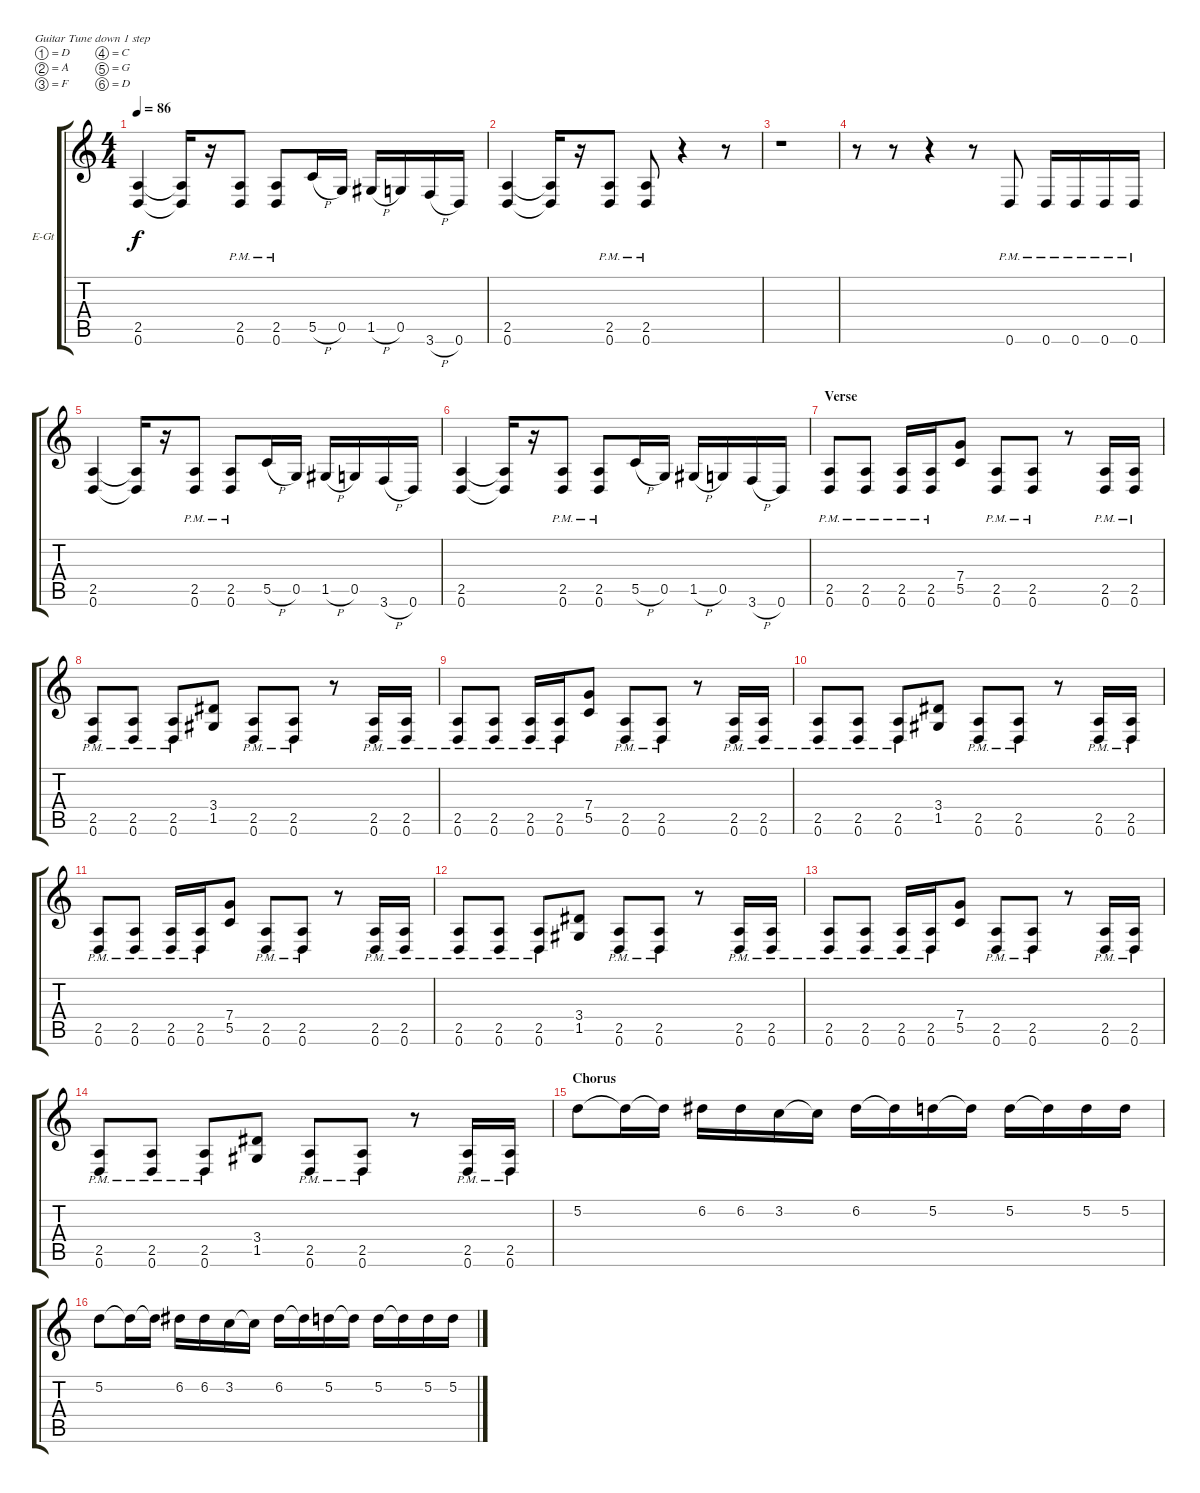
\bracketExtendMode groupsimilarinstruments
\firstSystemTrackNameOrientation horizontal
\otherSystemsTrackNameOrientation horizontal
\track ("Kirk Hammett" "E-Gt") {instrument distortionguitar}
\staff {score tabs}
\tuning (D4 A3 F3 C3 G2 D2)
\ts (4 4)
\tempo 86
\clef g2
\ks c
(2.5 0.6).4{dy f} (2.5{t} 0.6{t}).16 r.16 (2.5{pm} 0.6{pm}).8 (2.5{pm} 0.6{pm}).8 5.5{h}.16 0.5.16 1.5{h}.16 0.5.16 3.6{h}.16 0.6.16 |
(2.5 0.6).4 (2.5{t} 0.6{t}).16 r.16 (2.5{pm} 0.6{pm}).8 (2.5{pm} 0.6{pm}).8 r.4 r.8 |
r.1 |
r.8 r.8 r.4 r.8 0.6{pm}.8 0.6{pm}.16 0.6{pm}.16 0.6{pm}.16 0.6{pm}.16 |
(2.5 0.6).4 (2.5{t} 0.6{t}).16 r.16 (2.5{pm} 0.6{pm}).8 (2.5{pm} 0.6{pm}).8 5.5{h}.16 0.5.16 1.5{h}.16 0.5.16 3.6{h}.16 0.6.16 |
(2.5 0.6).4 (2.5{t} 0.6{t}).16 r.16 (2.5{pm} 0.6{pm}).8 (2.5{pm} 0.6{pm}).8 5.5{h}.16 0.5.16 1.5{h}.16 0.5.16 3.6{h}.16 0.6.16 |
\section ("" "Verse")
(2.5{pm} 0.6{pm}).8 (2.5{pm} 0.6{pm}).8 (2.5{pm} 0.6{pm}).16 (2.5{pm} 0.6{pm}).16 (7.4 5.5).8 (2.5{pm} 0.6{pm}).8 (2.5{pm} 0.6{pm}).8 r.8 (2.5{pm} 0.6{pm}).16 (2.5{pm} 0.6{pm}).16 |
(2.5{pm} 0.6{pm}).8 (2.5{pm} 0.6{pm}).8 (2.5{pm} 0.6{pm}).8 (3.4 1.5).8 (2.5{pm} 0.6{pm}).8 (2.5{pm} 0.6{pm}).8 r.8 (2.5{pm} 0.6{pm}).16 (2.5{pm} 0.6{pm}).16 |
(2.5{pm} 0.6{pm}).8 (2.5{pm} 0.6{pm}).8 (2.5{pm} 0.6{pm}).16 (2.5{pm} 0.6{pm}).16 (7.4 5.5).8 (2.5{pm} 0.6{pm}).8 (2.5{pm} 0.6{pm}).8 r.8 (2.5{pm} 0.6{pm}).16 (2.5{pm} 0.6{pm}).16 |
(2.5{pm} 0.6{pm}).8 (2.5{pm} 0.6{pm}).8 (2.5{pm} 0.6{pm}).8 (3.4 1.5).8 (2.5{pm} 0.6{pm}).8 (2.5{pm} 0.6{pm}).8 r.8 (2.5{pm} 0.6{pm}).16 (2.5{pm} 0.6{pm}).16 |
(2.5{pm} 0.6{pm}).8 (2.5{pm} 0.6{pm}).8 (2.5{pm} 0.6{pm}).16 (2.5{pm} 0.6{pm}).16 (7.4 5.5).8 (2.5{pm} 0.6{pm}).8 (2.5{pm} 0.6{pm}).8 r.8 (2.5{pm} 0.6{pm}).16 (2.5{pm} 0.6{pm}).16 |
(2.5{pm} 0.6{pm}).8 (2.5{pm} 0.6{pm}).8 (2.5{pm} 0.6{pm}).8 (3.4 1.5).8 (2.5{pm} 0.6{pm}).8 (2.5{pm} 0.6{pm}).8 r.8 (2.5{pm} 0.6{pm}).16 (2.5{pm} 0.6{pm}).16 |
(2.5{pm} 0.6{pm}).8 (2.5{pm} 0.6{pm}).8 (2.5{pm} 0.6{pm}).16 (2.5{pm} 0.6{pm}).16 (7.4 5.5).8 (2.5{pm} 0.6{pm}).8 (2.5{pm} 0.6{pm}).8 r.8 (2.5{pm} 0.6{pm}).16 (2.5{pm} 0.6{pm}).16 |
(2.5{pm} 0.6{pm}).8 (2.5{pm} 0.6{pm}).8 (2.5{pm} 0.6{pm}).8 (3.4 1.5).8 (2.5{pm} 0.6{pm}).8 (2.5{pm} 0.6{pm}).8 r.8 (2.5{pm} 0.6{pm}).16 (2.5{pm} 0.6{pm}).16 |
\section ("" "Chorus")
5.2.8 5.2{t}.16 5.2{t}.16 6.2.16 6.2.16 3.2.16 3.2{t}.16 6.2.16 6.2{t}.16 5.2.16 5.2{t}.16 5.2.16 5.2{t}.16 5.2.16 5.2.16 |
5.2.8 5.2{t}.16 5.2{t}.16 6.2.16 6.2.16 3.2.16 3.2{t}.16 6.2.16 6.2{t}.16 5.2.16 5.2{t}.16 5.2.16 5.2{t}.16 5.2.16 5.2.16
